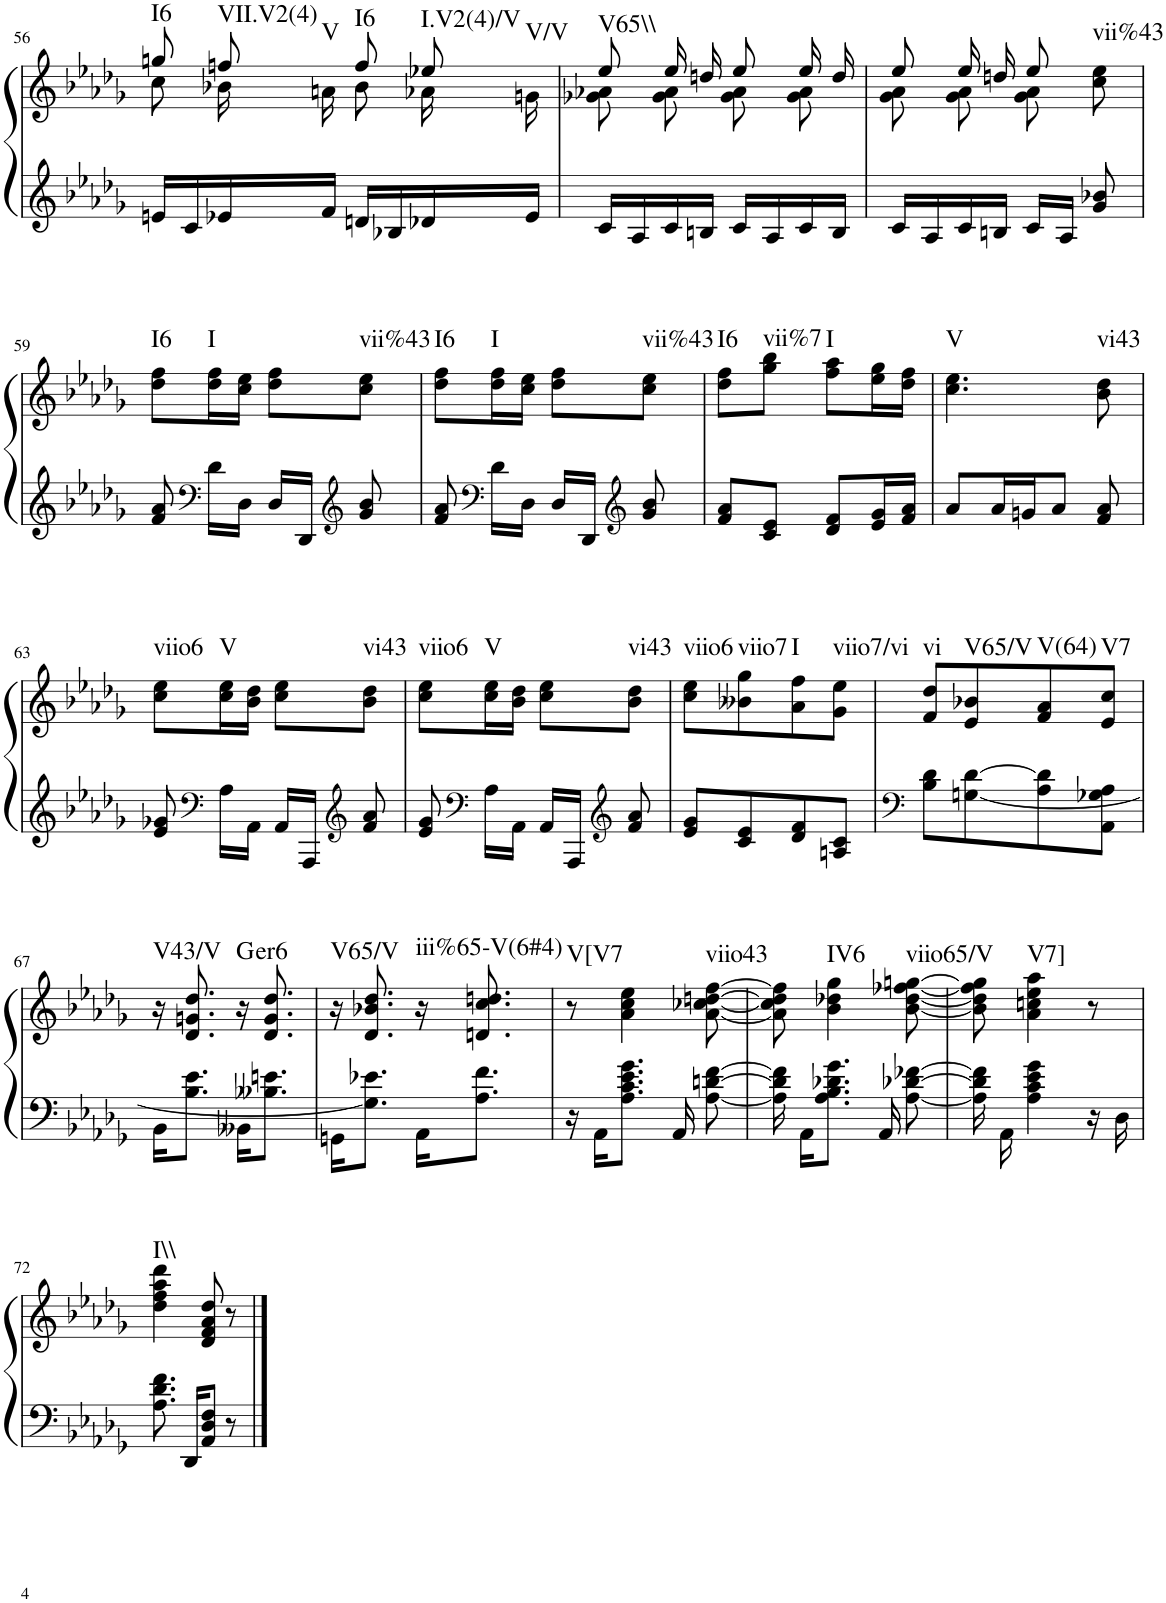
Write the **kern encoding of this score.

**kern	**kern	**harte
*part1	*part1	*part1
*staff2	*staff1	*
*I"Piano	*	*
*I'Pno.	*	*
!!LO:PB:g=z
*clefG2	*clefG2	*
*k[b-e-a-d-g-]	*k[b-e-a-d-g-]	*
*M2/4	*M2/4	*
=56	=56	=56
*	*^	*
!	!	!	!LO:H:kt=I6
16en/LL	8ggn/	8cc\	N
16c/	.	.	.
!	!	!	!LO:H:n=1:kt=VII.V2(4)
!	!	!	!LO:H:n=2:kt=V
16e-X/	8ffn/	16b-X\	N N
16f/JJ	.	16an\	.
!	!	!	!LO:H:kt=I6
16dn/LL	8ff/	8b-\	N
16B-X/	.	.	.
!	!	!	!LO:H:n=1:kt=I.V2(4)/V
!	!	!	!LO:H:n=2:kt=V/V
16d-X/	8ee-X/	16a-X\	N N
16e-/JJ	.	16gn\	.
=57	=57	=57	=57
!	!	!	!LO:H:kt=V65\\
16c/LL	8ee-/	8g-X\ 8a-X\	N
16A-/	.	.	.
16c/	16ee-/	8g-\ 8a-\	.
16Bn/JJ	16ddn/	.	.
16c/LL	8ee-/	8g-\ 8a-\	.
16A-/	.	.	.
16c/	16ee-/	8g-\ 8a-\	.
16B/JJ	16dd/	.	.
=58	=58	=58	=58
16c/LL	8ee-/	8g-\ 8a-\	.
16A-/	.	.	.
16c/	16ee-/	8g-\ 8a-\	.
16Bn/JJ	16ddn/	.	.
16c/LL	8ee-/	8g-\ 8a-\	.
16A-/JJ	.	.	.
!	!	!	!LO:H:kt=vii%43
8g-/ 8b-X/	8ryy	8cc\ 8ee-\	N
*	*v	*v	*
!!LO:LB:g=z
=59	=59	=59
*^	*	*
8f/ 8a-/	8ryy	8dd-\ 8ff\L	.
*clefF4	*	*	*
8ryy	16d-\LL	16dd-\ 16ff\L	.
.	16D-\JJ	16cc\ 16ee-\JJ	.
16D-/LL	4ryy	8dd-\ 8ff\L	.
16DD-/JJ	.	.	.
*clefG2	*	*	*
8g-/ 8b-/	.	8cc\ 8ee-\J	.
*v	*v	*	*
=60	=60	=60
8f/ 8a-/	8dd-\ 8ff\L	.
*clefF4	*	*
16d-\LL	16dd-\ 16ff\L	.
16D-\JJ	16cc\ 16ee-\JJ	.
16D-/LL	8dd-\ 8ff\L	.
16DD-/JJ	.	.
*clefG2	*	*
8g-/ 8b-/	8cc\ 8ee-\J	.
=61	=61	=61
8f/ 8a-/L	8dd-\ 8ff\L	.
8c/ 8e-/J	8gg-\ 8bb-\J	.
8d-/ 8f/L	8ff\ 8aa-\L	.
16e-/ 16g-/L	16ee-\ 16gg-\L	.
16f/ 16a-/JJ	16dd-\ 16ff\JJ	.
=62	=62	=62
8a-/L	4.cc\ 4.ee-\	.
16a-/L	.	.
16gn/J	.	.
8a-/J	.	.
8f/ 8a-/	8b-\ 8dd-\	.
!!LO:LB:g=z
=63	=63	=63
*^	*	*
8e-/ 8g-X/	8ryy	8cc\ 8ee-\L	.
*clefF4	*	*	*
8ryy	16A-\LL	16cc\ 16ee-\L	.
.	16AA-\JJ	16b-\ 16dd-\JJ	.
16AA-/LL	4ryy	8cc\ 8ee-\L	.
16AAA-/JJ	.	.	.
*clefG2	*	*	*
8f/ 8a-/	.	8b-\ 8dd-\J	.
=64	=64	=64	=64
!	!	!	!LO:H:kt=viio6
8e-/ 8g-/	8ryy	8cc\ 8ee-\L	N
*clefF4	*	*	*
!	!	!	!LO:H:kt=V
8ryy	16A-\LL	16cc\ 16ee-\L	N
.	16AA-\JJ	16b-\ 16dd-\JJ	.
16AA-/LL	4ryy	8cc\ 8ee-\L	.
16AAA-/JJ	.	.	.
*clefG2	*	*	*
!	!	!	!LO:H:kt=vi43
8f/ 8a-/	.	8b-\ 8dd-\J	N
*v	*v	*	*
=65	=65	=65
!	!	!LO:H:kt=viio6
8e-/ 8g-/L	8cc\ 8ee-\L	N
!	!	!LO:H:kt=viio7
8c/ 8e-/	8b--X\ 8gg-\	N
!	!	!LO:H:kt=I
8d-/ 8f/	8a-\ 8ff\	N
!	!	!LO:H:kt=viio7/vi
8An/ 8c/J	8g-\ 8ee-\J	N
=66	=66	=66
*clefF4	*	*
!	!	!LO:H:kt=vi
8B-\ 8d-\L	8f/ 8dd-/L	N
!	!	!LO:H:kt=V65/V
[8Gn\ [8d-\	8e-/ 8b-X/	N
!	!	!LO:H:kt=V(64)
8A-\ 8d-\]	8f/ 8a-/	N
!	!	!LO:H:kt=V7
8AA-\ 8G-X\ 8A-\J	8e-/ 8cc/J	N
!!LO:LB:g=z
=67	=67	=67
!	!	!LO:H:kt=V43/V
16BB-\KL	16r	N
8.B-\ 8.e-\J	8.d-/ 8.gn/ 8.dd-/	.
!	!	!LO:H:kt=er
16BB--X\KL	16r	.
8.B--X\ 8.en\J	8.d-/ 8.g/ 8.dd-/	.
=68	=68	=68
!	!	!LO:H:kt=V65/V
16GGn\KL	16r	N
8.G\] 8.e-X\J	8.d-/ 8.b-X/ 8.dd-/	.
!	!	!LO:H:kt=iii%65-V(6#4)
16AA-\KL	16r	N
8.A-\ 8.f\J	8.dn/ 8.cc/ 8.ddn/	.
=69	=69	=69
!	!	!LO:H:kt=V[V7
16r	8r	N
16AA-\KL	.	.
8.A-\ 8.c\ 8.e-\ 8.g-\J	4a-\ 4cc\ 4ee-\	.
16AA-/	.	.
!	!	!LO:H:kt=viio43
[8A-\ [8dn\ [8f\	[8a-\ [8cc-X\ [8ddn\ [8ff\	N
=70	=70	=70
16A-\] 16d\] 16f\]	8a-\] 8cc-\] 8dd\] 8ff\]	.
16AA-\KL	.	.
!	!	!LO:H:kt=IV6
8.A-\ 8.B-\ 8.d-X\ 8.g-\J	4b-\ 4dd-X\ 4gg-\	N
16AA-/	.	.
!	!	!LO:H:kt=viio65/V
[8A-\ [8d-X\ [8f-X\	[8b-\ [8dd-\ [8ff-X\ [8ggn\	N
=71	=71	=71
16A-\] 16d-\] 16f-\]	8b-\] 8dd-\] 8ff-\] 8gg\]	.
16AA-\	.	.
!	!	!LO:H:kt=V7]
4A-\ 4c\ 4e-\ 4g-\	4a-\ 4ccn\ 4ee-\ 4aa-\	N
16r	8r	.
16D-\	.	.
!!LO:LB:g=z
=72	=72	=72
!	!	!LO:H:kt=I\\
8.A-\ 8.d-\ 8.f\	4dd-\ 4ff\ 4aa-\ 4ddd-\	N
16DD-/KL	.	.
8AA-/ 8D-/ 8F/J	8d-/ 8f/ 8a-/ 8dd-/	.
8r	8r	.
==	==	==
*-	*-	*-
